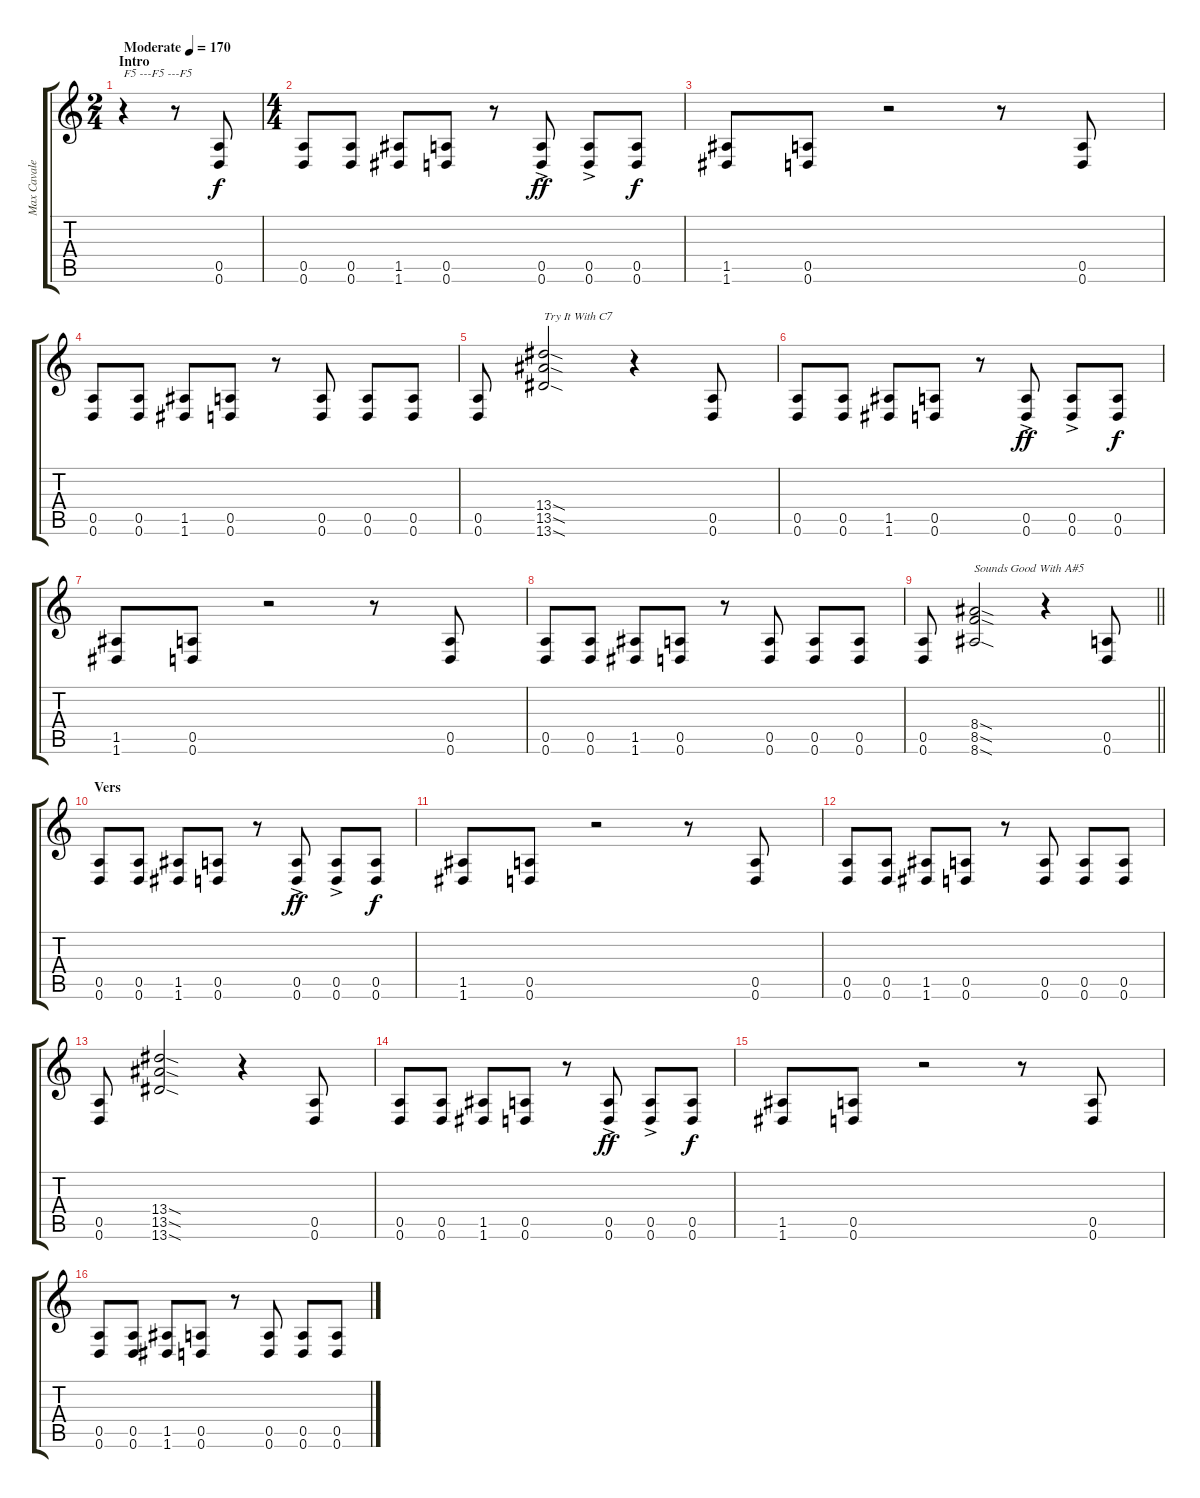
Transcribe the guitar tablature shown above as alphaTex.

\track ("Max Cavalera " "Max Cavale") {instrument distortionguitar}
\staff {score tabs}
\tuning (E4 B3 G3 D3 A2 D2) {hide}
\ts (2 4)
\section ("" "Intro")
\tempo (170 "Moderate")
\clef g2
\ks c
r.4{txt "F5 ---F5 ---F5" dy f instrument distortionguitar} r.8 (0.5 0.6).8 |
\ts (4 4)
(0.5 0.6).8 (0.5 0.6).8 (1.5 1.6).8 (0.5 0.6).8 r.8 (0.5{ac} 0.6{ac}).8{dy ff} (0.5{ac} 0.6{ac}).8 (0.5 0.6).8{dy f} |
(1.5 1.6).8 (0.5 0.6).8 r.2 r.8 (0.5 0.6).8 |
(0.5 0.6).8 (0.5 0.6).8 (1.5 1.6).8 (0.5 0.6).8 r.8 (0.5 0.6).8 (0.5 0.6).8 (0.5 0.6).8 |
(0.5 0.6).8 (13.4{sod} 13.5{sod} 13.6{sod}).2{txt "Try It With C7"} r.4 (0.5 0.6).8 |
(0.5 0.6).8 (0.5 0.6).8 (1.5 1.6).8 (0.5 0.6).8 r.8 (0.5{ac} 0.6{ac}).8{dy ff} (0.5{ac} 0.6{ac}).8 (0.5 0.6).8{dy f} |
(1.5 1.6).8 (0.5 0.6).8 r.2 r.8 (0.5 0.6).8 |
(0.5 0.6).8 (0.5 0.6).8 (1.5 1.6).8 (0.5 0.6).8 r.8 (0.5 0.6).8 (0.5 0.6).8 (0.5 0.6).8 |
\barLineRight lightlight
(0.5 0.6).8 (8.4{sod} 8.5{sod} 8.6{sod}).2{txt "Sounds Good With A#5"} r.4 (0.5 0.6).8 |
\section ("" "Vers")
(0.5 0.6).8 (0.5 0.6).8 (1.5 1.6).8 (0.5 0.6).8 r.8 (0.5{ac} 0.6{ac}).8{dy ff} (0.5{ac} 0.6{ac}).8 (0.5 0.6).8{dy f} |
(1.5 1.6).8 (0.5 0.6).8 r.2 r.8 (0.5 0.6).8 |
(0.5 0.6).8 (0.5 0.6).8 (1.5 1.6).8 (0.5 0.6).8 r.8 (0.5 0.6).8 (0.5 0.6).8 (0.5 0.6).8 |
(0.5 0.6).8 (13.4{sod} 13.5{sod} 13.6{sod}).2 r.4 (0.5 0.6).8 |
(0.5 0.6).8 (0.5 0.6).8 (1.5 1.6).8 (0.5 0.6).8 r.8 (0.5{ac} 0.6{ac}).8{dy ff} (0.5{ac} 0.6{ac}).8 (0.5 0.6).8{dy f} |
(1.5 1.6).8 (0.5 0.6).8 r.2 r.8 (0.5 0.6).8 |
(0.5 0.6).8 (0.5 0.6).8 (1.5 1.6).8 (0.5 0.6).8 r.8 (0.5 0.6).8 (0.5 0.6).8 (0.5 0.6).8
